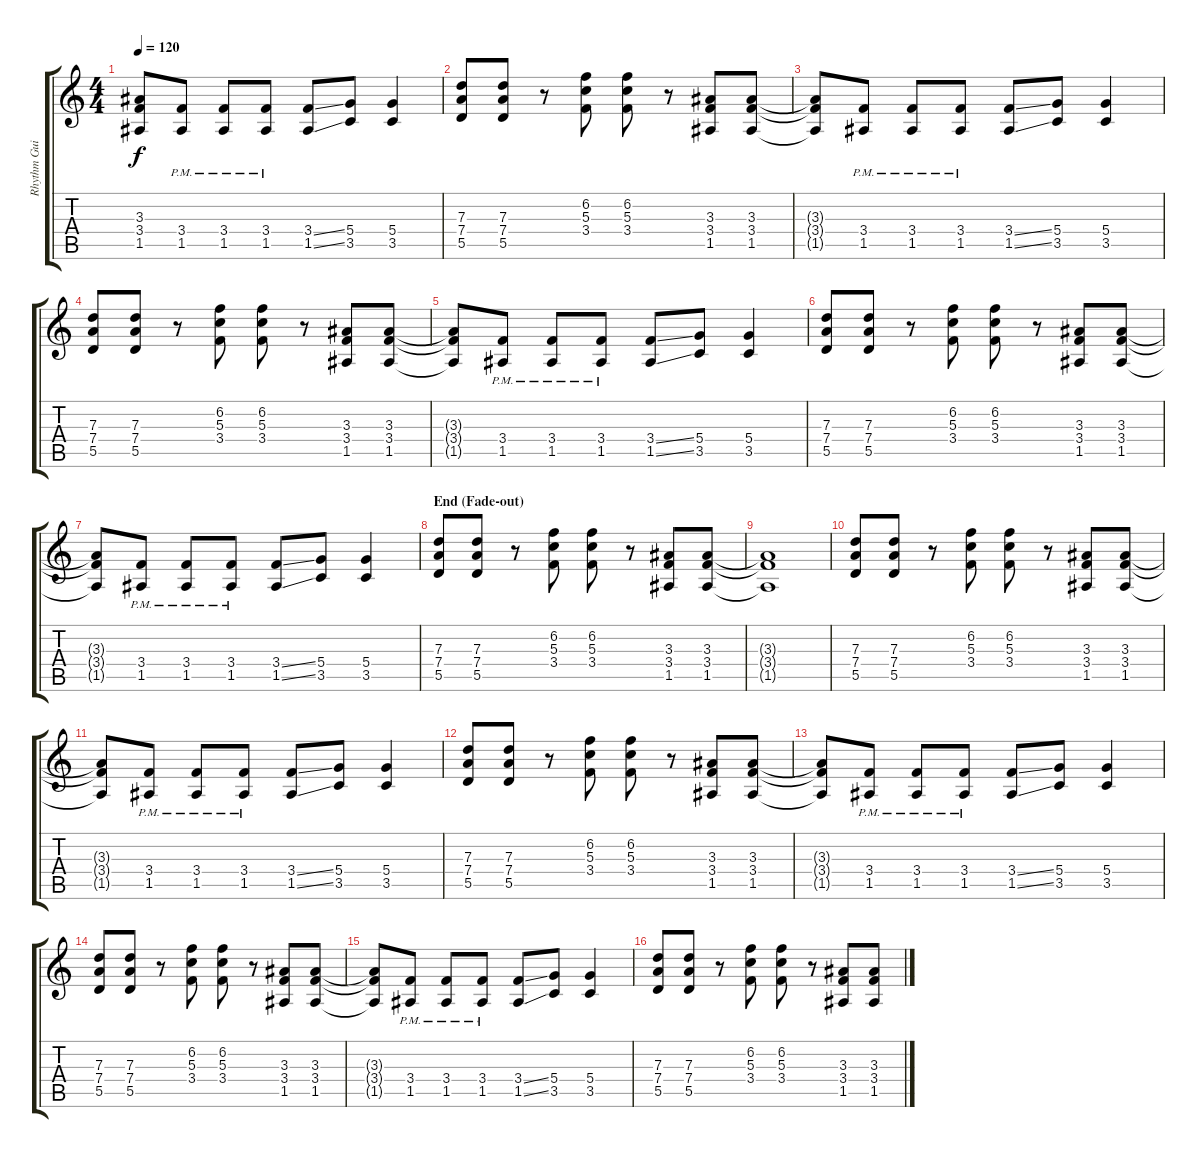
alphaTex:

\track ("Rhythm Guitar" "Rhythm Gui") {instrument distortionguitar}
\staff {score tabs}
\tuning (E4 B3 G3 D3 A2 E2) {hide}
\ts (4 4)
\tempo 120
\clef g2
\ks c
(3.3{t} 3.4{t} 1.5{t}).8{dy f} (3.4 1.5{pm}).8 (3.4 1.5{pm}).8 (3.4 1.5{pm}).8 (3.4{ss} 1.5{ss}).8 (5.4 3.5).8 (5.4 3.5).4 |
(7.3 7.4 5.5).8 (7.3 7.4 5.5).8 r.8 (6.2 5.3 3.4).8 (6.2 5.3 3.4).8 r.8 (3.3 3.4 1.5).8 (3.3 3.4 1.5).8 |
(3.3{t} 3.4{t} 1.5{t}).8 (3.4 1.5{pm}).8 (3.4 1.5{pm}).8 (3.4 1.5{pm}).8 (3.4{ss} 1.5{ss}).8 (5.4 3.5).8 (5.4 3.5).4 |
(7.3 7.4 5.5).8 (7.3 7.4 5.5).8 r.8 (6.2 5.3 3.4).8 (6.2 5.3 3.4).8 r.8 (3.3 3.4 1.5).8 (3.3 3.4 1.5).8 |
(3.3{t} 3.4{t} 1.5{t}).8 (3.4 1.5{pm}).8 (3.4 1.5{pm}).8 (3.4 1.5{pm}).8 (3.4{ss} 1.5{ss}).8 (5.4 3.5).8 (5.4 3.5).4 |
(7.3 7.4 5.5).8 (7.3 7.4 5.5).8 r.8 (6.2 5.3 3.4).8 (6.2 5.3 3.4).8 r.8 (3.3 3.4 1.5).8 (3.3 3.4 1.5).8 |
(3.3{t} 3.4{t} 1.5{t}).8 (3.4 1.5{pm}).8 (3.4 1.5{pm}).8 (3.4 1.5{pm}).8 (3.4{ss} 1.5{ss}).8 (5.4 3.5).8 (5.4 3.5).4 |
\section ("" "End (Fade-out)")
(7.3 7.4 5.5).8 (7.3 7.4 5.5).8 r.8 (6.2 5.3 3.4).8 (6.2 5.3 3.4).8 r.8 (3.3 3.4 1.5).8 (3.3 3.4 1.5).8 |
(3.3{t} 3.4{t} 1.5{t}).1 |
(7.3 7.4 5.5).8 (7.3 7.4 5.5).8 r.8 (6.2 5.3 3.4).8 (6.2 5.3 3.4).8 r.8 (3.3 3.4 1.5).8 (3.3 3.4 1.5).8 |
(3.3{t} 3.4{t} 1.5{t}).8 (3.4 1.5{pm}).8 (3.4 1.5{pm}).8 (3.4 1.5{pm}).8 (3.4{ss} 1.5{ss}).8 (5.4 3.5).8 (5.4 3.5).4 |
(7.3 7.4 5.5).8 (7.3 7.4 5.5).8 r.8 (6.2 5.3 3.4).8 (6.2 5.3 3.4).8 r.8 (3.3 3.4 1.5).8 (3.3 3.4 1.5).8 |
(3.3{t} 3.4{t} 1.5{t}).8 (3.4 1.5{pm}).8 (3.4 1.5{pm}).8 (3.4 1.5{pm}).8 (3.4{ss} 1.5{ss}).8 (5.4 3.5).8 (5.4 3.5).4 |
(7.3 7.4 5.5).8 (7.3 7.4 5.5).8 r.8 (6.2 5.3 3.4).8 (6.2 5.3 3.4).8 r.8 (3.3 3.4 1.5).8 (3.3 3.4 1.5).8 |
(3.3{t} 3.4{t} 1.5{t}).8 (3.4 1.5{pm}).8 (3.4 1.5{pm}).8 (3.4 1.5{pm}).8 (3.4{ss} 1.5{ss}).8 (5.4 3.5).8 (5.4 3.5).4 |
(7.3 7.4 5.5).8 (7.3 7.4 5.5).8 r.8 (6.2 5.3 3.4).8 (6.2 5.3 3.4).8 r.8 (3.3 3.4 1.5).8 (3.3 3.4 1.5).8
